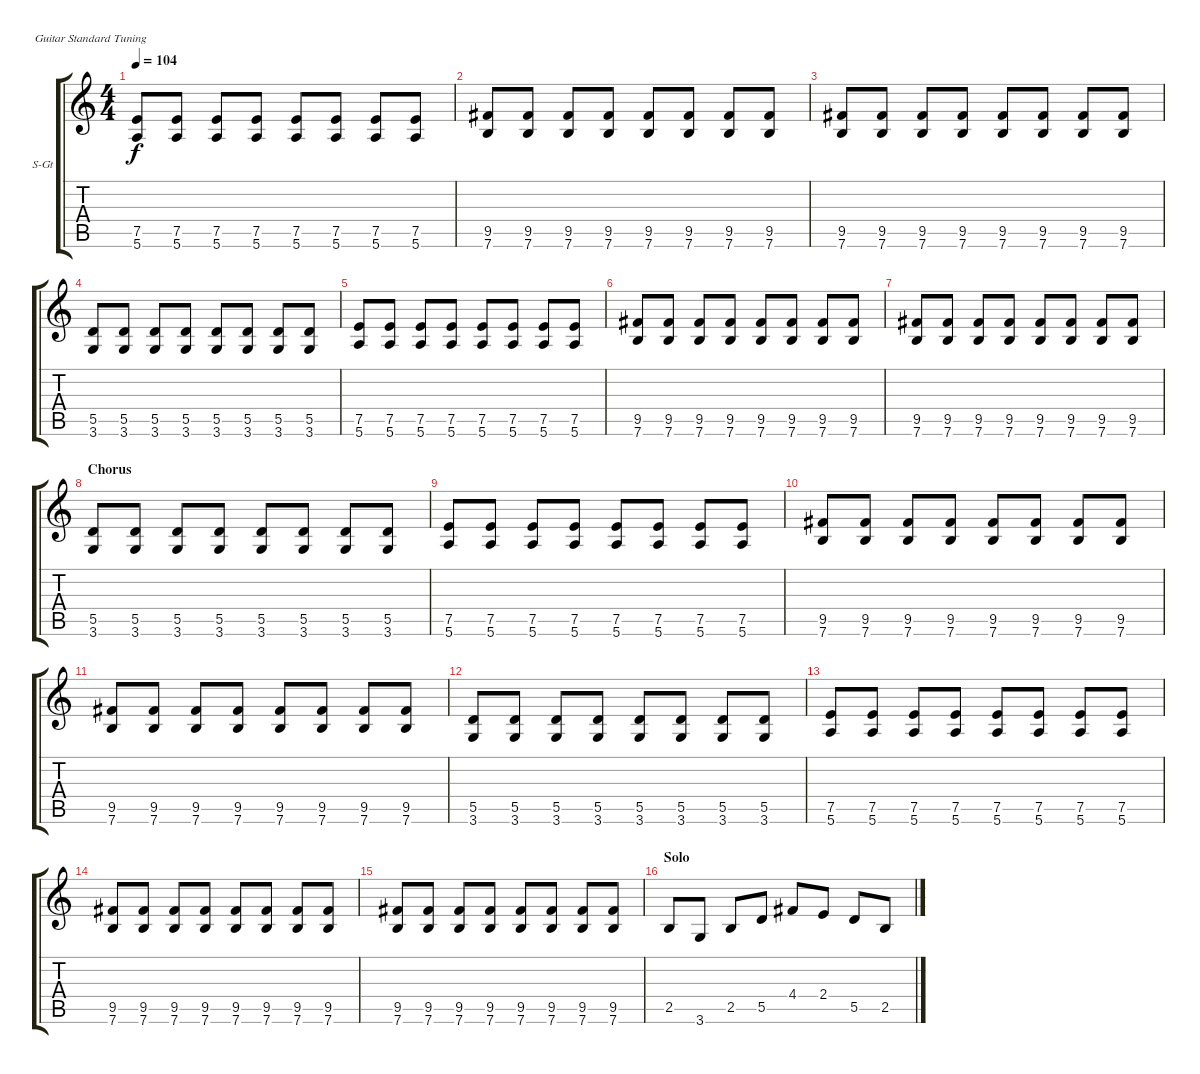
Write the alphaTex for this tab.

\defaultSystemsLayout 4
\bracketExtendMode groupsimilarinstruments
\firstSystemTrackNameOrientation horizontal
\otherSystemsTrackNameOrientation horizontal
\track ("Rhythm Guitar" "S-Gt") {instrument acousticguitarsteel}
\staff {score tabs}
\tuning (E4 B3 G3 D3 A2 E2)
\ts (4 4)
\tempo 104
\clef g2
\ks c
(7.5 5.6).8{dy f} (7.5 5.6).8 (7.5 5.6).8 (7.5 5.6).8 (7.5 5.6).8 (7.5 5.6).8 (7.5 5.6).8 (7.5 5.6).8 |
(9.5 7.6).8 (9.5 7.6).8 (9.5 7.6).8 (9.5 7.6).8 (9.5 7.6).8 (9.5 7.6).8 (9.5 7.6).8 (9.5 7.6).8 |
(9.5 7.6).8 (9.5 7.6).8 (9.5 7.6).8 (9.5 7.6).8 (9.5 7.6).8 (9.5 7.6).8 (9.5 7.6).8 (9.5 7.6).8 |
(5.5 3.6).8 (5.5 3.6).8 (5.5 3.6).8 (5.5 3.6).8 (5.5 3.6).8 (5.5 3.6).8 (5.5 3.6).8 (5.5 3.6).8 |
(7.5 5.6).8 (7.5 5.6).8 (7.5 5.6).8 (7.5 5.6).8 (7.5 5.6).8 (7.5 5.6).8 (7.5 5.6).8 (7.5 5.6).8 |
(9.5 7.6).8 (9.5 7.6).8 (9.5 7.6).8 (9.5 7.6).8 (9.5 7.6).8 (9.5 7.6).8 (9.5 7.6).8 (9.5 7.6).8 |
(9.5 7.6).8 (9.5 7.6).8 (9.5 7.6).8 (9.5 7.6).8 (9.5 7.6).8 (9.5 7.6).8 (9.5 7.6).8 (9.5 7.6).8 |
\section ("" "Chorus")
(5.5 3.6).8 (5.5 3.6).8 (5.5 3.6).8 (5.5 3.6).8 (5.5 3.6).8 (5.5 3.6).8 (5.5 3.6).8 (5.5 3.6).8 |
(7.5 5.6).8 (7.5 5.6).8 (7.5 5.6).8 (7.5 5.6).8 (7.5 5.6).8 (7.5 5.6).8 (7.5 5.6).8 (7.5 5.6).8 |
(9.5 7.6).8 (9.5 7.6).8 (9.5 7.6).8 (9.5 7.6).8 (9.5 7.6).8 (9.5 7.6).8 (9.5 7.6).8 (9.5 7.6).8 |
(9.5 7.6).8 (9.5 7.6).8 (9.5 7.6).8 (9.5 7.6).8 (9.5 7.6).8 (9.5 7.6).8 (9.5 7.6).8 (9.5 7.6).8 |
(5.5 3.6).8 (5.5 3.6).8 (5.5 3.6).8 (5.5 3.6).8 (5.5 3.6).8 (5.5 3.6).8 (5.5 3.6).8 (5.5 3.6).8 |
(7.5 5.6).8 (7.5 5.6).8 (7.5 5.6).8 (7.5 5.6).8 (7.5 5.6).8 (7.5 5.6).8 (7.5 5.6).8 (7.5 5.6).8 |
(9.5 7.6).8 (9.5 7.6).8 (9.5 7.6).8 (9.5 7.6).8 (9.5 7.6).8 (9.5 7.6).8 (9.5 7.6).8 (9.5 7.6).8 |
(9.5 7.6).8 (9.5 7.6).8 (9.5 7.6).8 (9.5 7.6).8 (9.5 7.6).8 (9.5 7.6).8 (9.5 7.6).8 (9.5 7.6).8 |
\section ("" "Solo")
2.5.8 3.6.8 2.5.8 5.5.8 4.4.8 2.4.8 5.5.8 2.5.8
